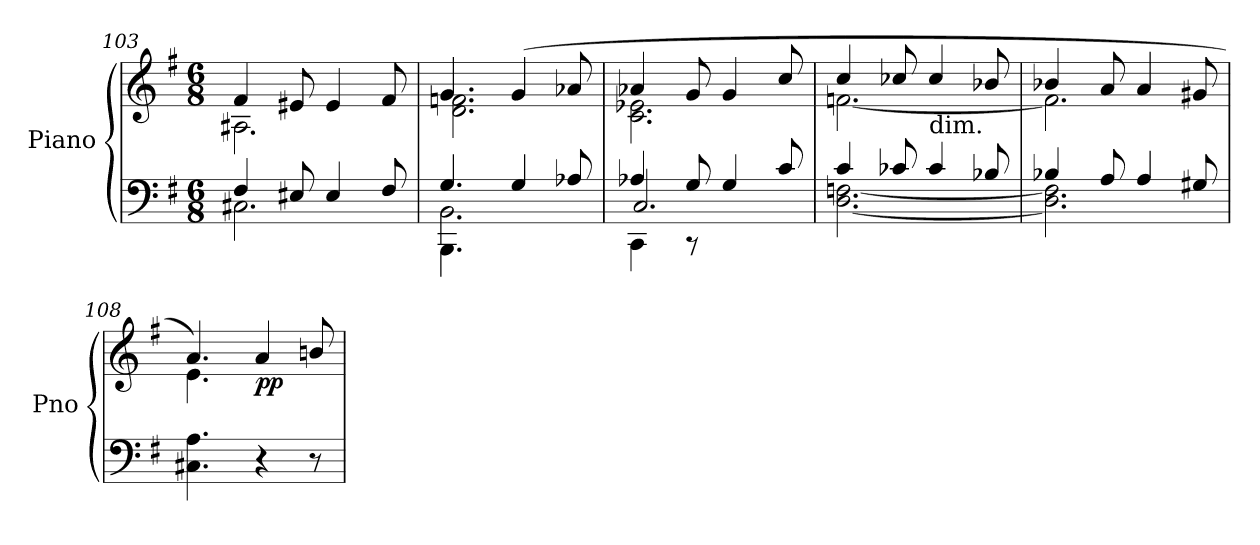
**kern	**kern	**dynam
*part1	*part1	*part1
*staff2	*staff1	*staff1/2
*I"Piano	*	*
*I'Pno	*	*
*clefF4	*clefG2	*
*k[f#]	*k[f#]	*
*G:	*G:	*
*M6/8	*M6/8	*
=103	=103	=103
*^	*^	*
4F#/	2.C#X\	4f#/	2.A#X\	.
8E#X/	.	8e#X/	.	.
4E#/	.	4e#/	.	.
8F#/	.	8f#/	.	.
=104	=104	=104	=104	=104
*	*^	*	*	*
4.G/	2.BB\	4.BBB\	4.g/	2.d\ 2.fn\	.
4G/	.	4.ryy	(4g/	.	.
8A-X/	.	.	8a-X/	.	.
!!LO:LB:g=z	!!
=105	=105	=105	=105	=105	=105
4A-X/	2.C/	4CC\	4a-X/	2.c\ 2.e-X\	.
8G/	.	8rCC	8g/	.	.
4G/	.	4.ryy	4g/	.	.
8c/	.	.	8cc/	.	.
*	*v	*v	*	*	*
=106	=106	=106	=106	=106
4c/	[2.D\ [2.Fn\	4cc/	[2.fn\	.
8c-X/	.	8cc-X/	.	.
!	!	!LO:TX:b:t=dim.	!	!
4c-/	.	4cc-/	.	.
8B-X/	.	8b-X/	.	.
=107	=107	=107	=107	=107
4B-X/	2.D\] 2.F\]	4b-X/	2.f\]	.
8A/	.	8a/	.	.
4A/	.	4a/	.	.
8G#X/	.	8g#X/	.	.
*v	*v	*	*	*
=108	=108	=108	=108
4.C#X\ 4.A\	4.a/)	4.e\	.
!	!	!	!LO:DY:b
4r	4a/	4.ryy	pp
8r	8bn/	.	.
*	*v	*v	*
=	=	=
*-	*-	*-
